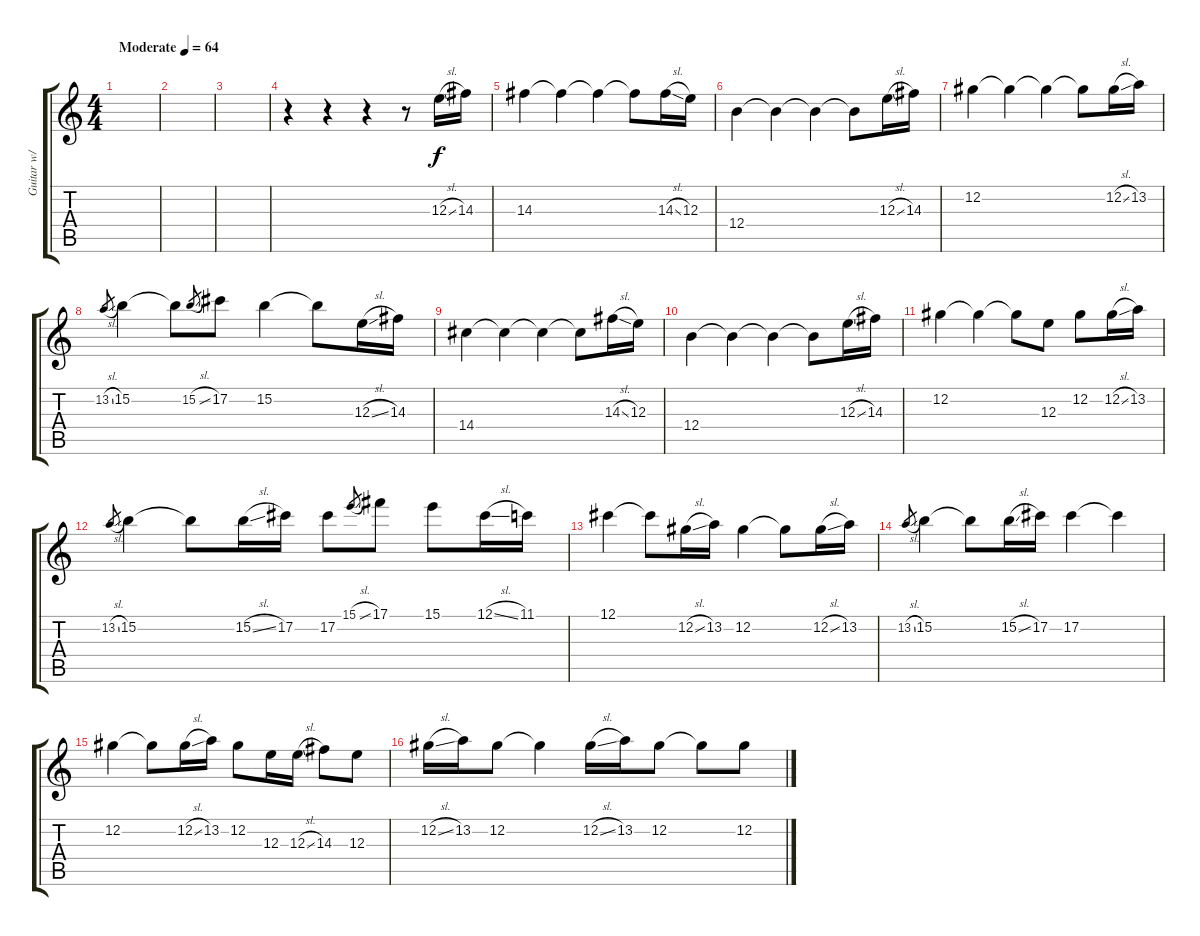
\track ("Guitar w/ slide" "Guitar w/ ") {instrument overdrivenguitar}
\staff {score tabs}
\tuning (Db4 Ab3 E3 B2 Gb2 Db2) {hide}
\ts (4 4)
\tempo (64 "Moderate")
\clef g2
\ks c
|
|
|
r.4 r.4 r.4 r.8 12.3{sl}.16 14.3.16 |
14.3.4 14.3{t}.4 14.3{t}.4 14.3{t}.8 14.3{sl}.16 12.3.16 |
12.4.4 12.4{t}.4 12.4{t}.4 12.4{t}.8 12.3{sl}.16 14.3.16 |
12.2.4 12.2{t}.4 12.2{t}.4 12.2{t}.8 12.2{sl}.16 13.2.16 |
13.2{sl}.8{gr} 15.2.4 15.2{t}.8 15.2{sl}.8{gr} 17.2.8 15.2.4 15.2{t}.8 12.3{sl}.16 14.3.16 |
14.4.4 14.4{t}.4 14.4{t}.4 14.4{t}.8 14.3{sl}.16 12.3.16 |
12.4.4 12.4{t}.4 12.4{t}.4 12.4{t}.8 12.3{sl}.16 14.3.16 |
12.2.4 12.2{t}.4 12.2{t}.8 12.3.8 12.2.8 12.2{sl}.16 13.2.16 |
13.2{sl}.8{gr} 15.2.4 15.2{t}.8 15.2{sl}.16 17.2.16 17.2.8 15.1{sl}.8{gr} 17.1.8 15.1.8 12.1{sl}.16 11.1.16 |
12.1.4 12.1{t}.8 12.2{sl}.16 13.2.16 12.2.4 12.2{t}.8 12.2{sl}.16 13.2.16 |
13.2{sl}.8{gr} 15.2.4 15.2{t}.8 15.2{sl}.16 17.2.16 17.2.4 17.2{t}.4 |
12.2.4 12.2{t}.8 12.2{sl}.16 13.2.16 12.2.8 12.3.16 12.3{sl}.16 14.3.8 12.3.8 |
12.2{sl}.16 13.2.16 12.2.8 12.2{t}.4 12.2{sl}.16 13.2.16 12.2.8 12.2{t}.8 12.2{sl}.8
